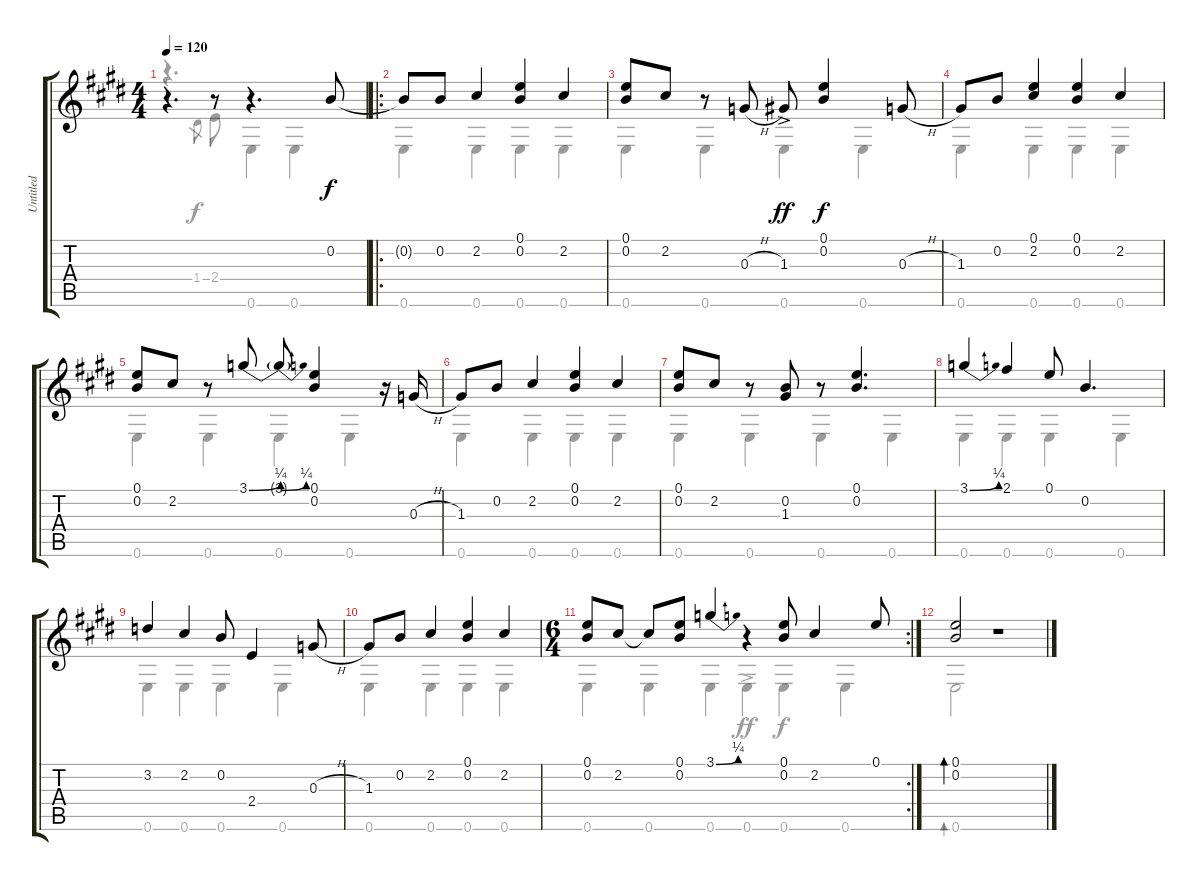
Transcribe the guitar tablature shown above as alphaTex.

\track ("Untitled" "Untitled") {instrument acousticguitarsteel}
\staff {score tabs}
\tuning (E4 B3 G3 D3 A2 E2) {hide}
\voice
\ts (4 4)
\tempo 120
\clef g2
\ks e
r.4{d dy f instrument acousticguitarsteel} r.8 r.4{d} 0.2.8 |
\ro
\ks c#minor
0.2{t}.8 0.2.8 2.2.4 (0.1 0.2).4 2.2.4 |
(0.1 0.2).8 2.2.8 r.8 0.3{h}.8 1.3{ac}.8{dy ff} (0.1 0.2).4{dy f} 0.3{h}.8 |
1.3.8 0.2.8 (0.1 2.2).4 (0.1 0.2).4 2.2.4 |
(0.1 0.2).8 2.2.8 r.8 3.1{be (bend 0 0 60 1)}.8 3.1{be (bend 0 0 60 1) t}.8 (0.1 0.2).4 r.16 0.3{h}.16 |
1.3.8 0.2.8 2.2.4 (0.1 0.2).4 2.2.4 |
(0.1 0.2).8 2.2.8 r.8 (0.2 1.3).8 r.8 (0.1 0.2).4{d} |
3.1{be (bend 0 0 60 1)}.4 2.1.4 0.1.8 0.2.4{d} |
3.2.4 2.2.4 0.2.8 2.4.4 0.3{h}.8 |
1.3.8 0.2.8 2.2.4 (0.1 0.2).4 2.2.4 |
\rc 2
\ts (6 4)
(0.1 0.2).8 2.2.8 2.2{t}.8 (0.1 0.2).8 3.1{be (bend 0 0 60 1)}.4 r.4 (0.1 0.2).8 2.2.4 0.1.8 |
(0.1 0.2).2{bd 30} r.1
\voice
\clef g2
\ottava regular
\simile none
\ks e
r.4{d dy f} 1.4.8{gr} 2.4.8 0.6.4 0.6.4 |
\ks c#minor
0.6.4 0.6.4 0.6.4 0.6.4 |
0.6.4 0.6.4 0.6.4 0.6.4 |
0.6.4 0.6.4 0.6.4 0.6.4 |
0.6.4 0.6.4 0.6.4 0.6.4 |
0.6.4 0.6.4 0.6.4 0.6.4 |
0.6.4 0.6.4 0.6.4 0.6.4 |
0.6.4 0.6.4 0.6.4 0.6.4 |
0.6.4 0.6.4 0.6.4 0.6.4 |
0.6.4 0.6.4 0.6.4 0.6.4 |
0.6.4 0.6.4 0.6.4 0.6{ac}.4{dy ff} 0.6.4{dy f} 0.6.4 |
0.6.2{bd 30} r.1
